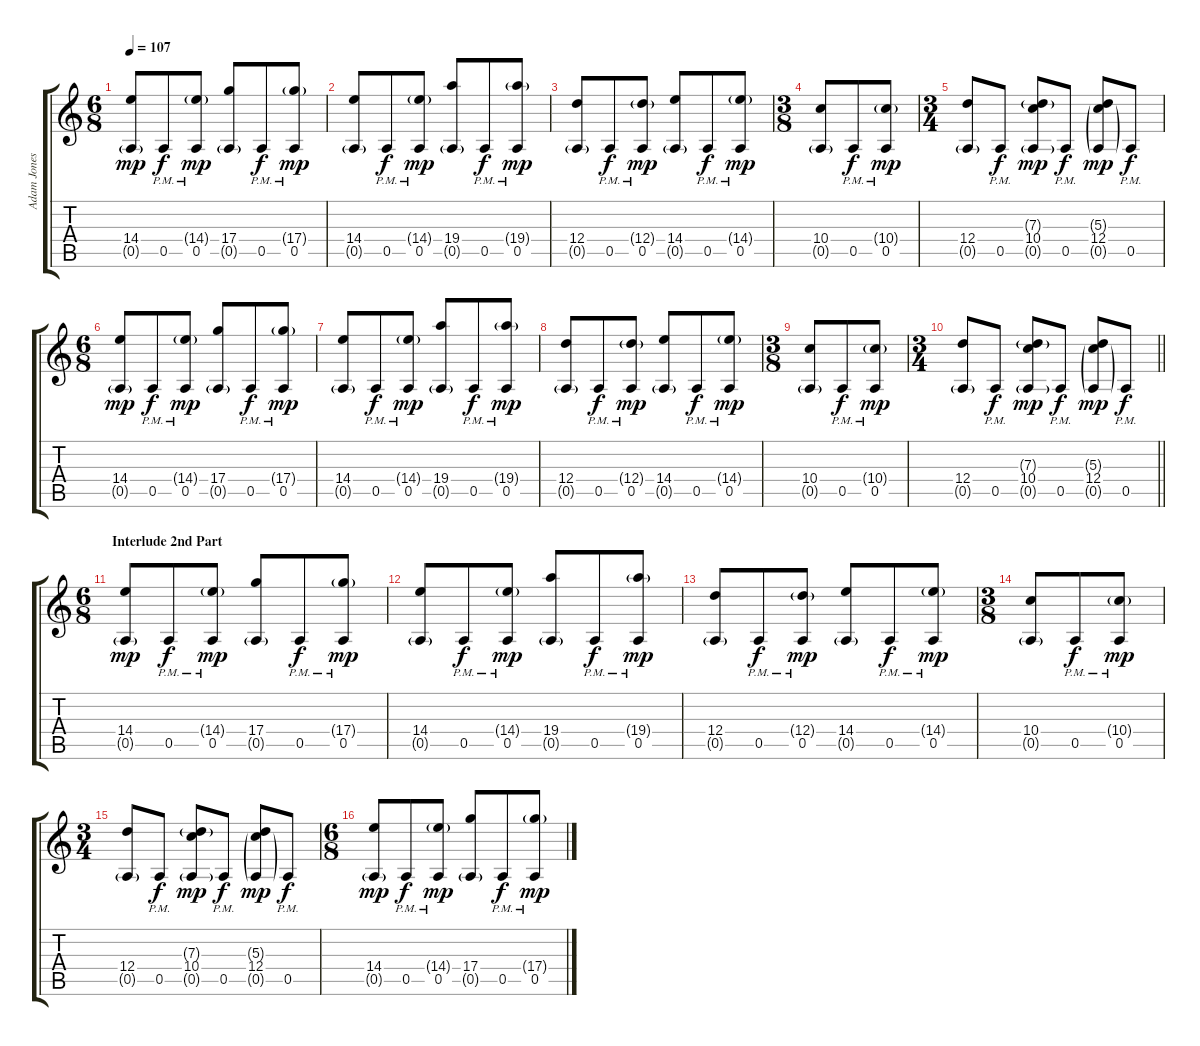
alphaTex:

\track ("Adam Jones" "Adam Jones") {instrument distortionguitar}
\staff {score tabs}
\tuning (E4 B3 G3 D3 A2 D2) {hide}
\ts (6 8)
\tempo 107
\clef g2
\ks c
(14.4 0.5{g}).8{dy mp} 0.5{pm}.8{dy f} (14.4{g} 0.5{pm}).8{dy mp} (17.4 0.5{g}).8 0.5{pm}.8{dy f} (17.4{g} 0.5{pm}).8{dy mp} |
(14.4 0.5{g}).8 0.5{pm}.8{dy f} (14.4{g} 0.5{pm}).8{dy mp} (19.4 0.5{g}).8 0.5{pm}.8{dy f} (19.4{g} 0.5{pm}).8{dy mp} |
(12.4 0.5{g}).8 0.5{pm}.8{dy f} (12.4{g} 0.5{pm}).8{dy mp} (14.4 0.5{g}).8 0.5{pm}.8{dy f} (14.4{g} 0.5{pm}).8{dy mp} |
\ts (3 8)
(10.4 0.5{g}).8 0.5{pm}.8{dy f} (10.4{g} 0.5{pm}).8{dy mp} |
\ts (3 4)
(12.4 0.5{g}).8 0.5{pm}.8{dy f} (7.3{g} 10.4 0.5{g}).8{dy mp} 0.5{pm}.8{dy f} (5.3{g} 12.4 0.5{g}).8{dy mp} 0.5{pm}.8{dy f} |
\ts (6 8)
(14.4 0.5{g}).8{dy mp} 0.5{pm}.8{dy f} (14.4{g} 0.5{pm}).8{dy mp} (17.4 0.5{g}).8 0.5{pm}.8{dy f} (17.4{g} 0.5{pm}).8{dy mp} |
(14.4 0.5{g}).8 0.5{pm}.8{dy f} (14.4{g} 0.5{pm}).8{dy mp} (19.4 0.5{g}).8 0.5{pm}.8{dy f} (19.4{g} 0.5{pm}).8{dy mp} |
(12.4 0.5{g}).8 0.5{pm}.8{dy f} (12.4{g} 0.5{pm}).8{dy mp} (14.4 0.5{g}).8 0.5{pm}.8{dy f} (14.4{g} 0.5{pm}).8{dy mp} |
\ts (3 8)
(10.4 0.5{g}).8 0.5{pm}.8{dy f} (10.4{g} 0.5{pm}).8{dy mp} |
\ts (3 4)
\barLineRight lightlight
(12.4 0.5{g}).8 0.5{pm}.8{dy f} (7.3{g} 10.4 0.5{g}).8{dy mp} 0.5{pm}.8{dy f} (5.3{g} 12.4 0.5{g}).8{dy mp} 0.5{pm}.8{dy f} |
\ts (6 8)
\section ("" "Interlude 2nd Part")
(14.4 0.5{g}).8{dy mp} 0.5{pm}.8{dy f} (14.4{g} 0.5{pm}).8{dy mp} (17.4 0.5{g}).8 0.5{pm}.8{dy f} (17.4{g} 0.5{pm}).8{dy mp} |
(14.4 0.5{g}).8 0.5{pm}.8{dy f} (14.4{g} 0.5{pm}).8{dy mp} (19.4 0.5{g}).8 0.5{pm}.8{dy f} (19.4{g} 0.5{pm}).8{dy mp} |
(12.4 0.5{g}).8 0.5{pm}.8{dy f} (12.4{g} 0.5{pm}).8{dy mp} (14.4 0.5{g}).8 0.5{pm}.8{dy f} (14.4{g} 0.5{pm}).8{dy mp} |
\ts (3 8)
(10.4 0.5{g}).8 0.5{pm}.8{dy f} (10.4{g} 0.5{pm}).8{dy mp} |
\ts (3 4)
(12.4 0.5{g}).8 0.5{pm}.8{dy f} (7.3{g} 10.4 0.5{g}).8{dy mp} 0.5{pm}.8{dy f} (5.3{g} 12.4 0.5{g}).8{dy mp} 0.5{pm}.8{dy f} |
\ts (6 8)
(14.4 0.5{g}).8{dy mp} 0.5{pm}.8{dy f} (14.4{g} 0.5{pm}).8{dy mp} (17.4 0.5{g}).8 0.5{pm}.8{dy f} (17.4{g} 0.5{pm}).8{dy mp}
